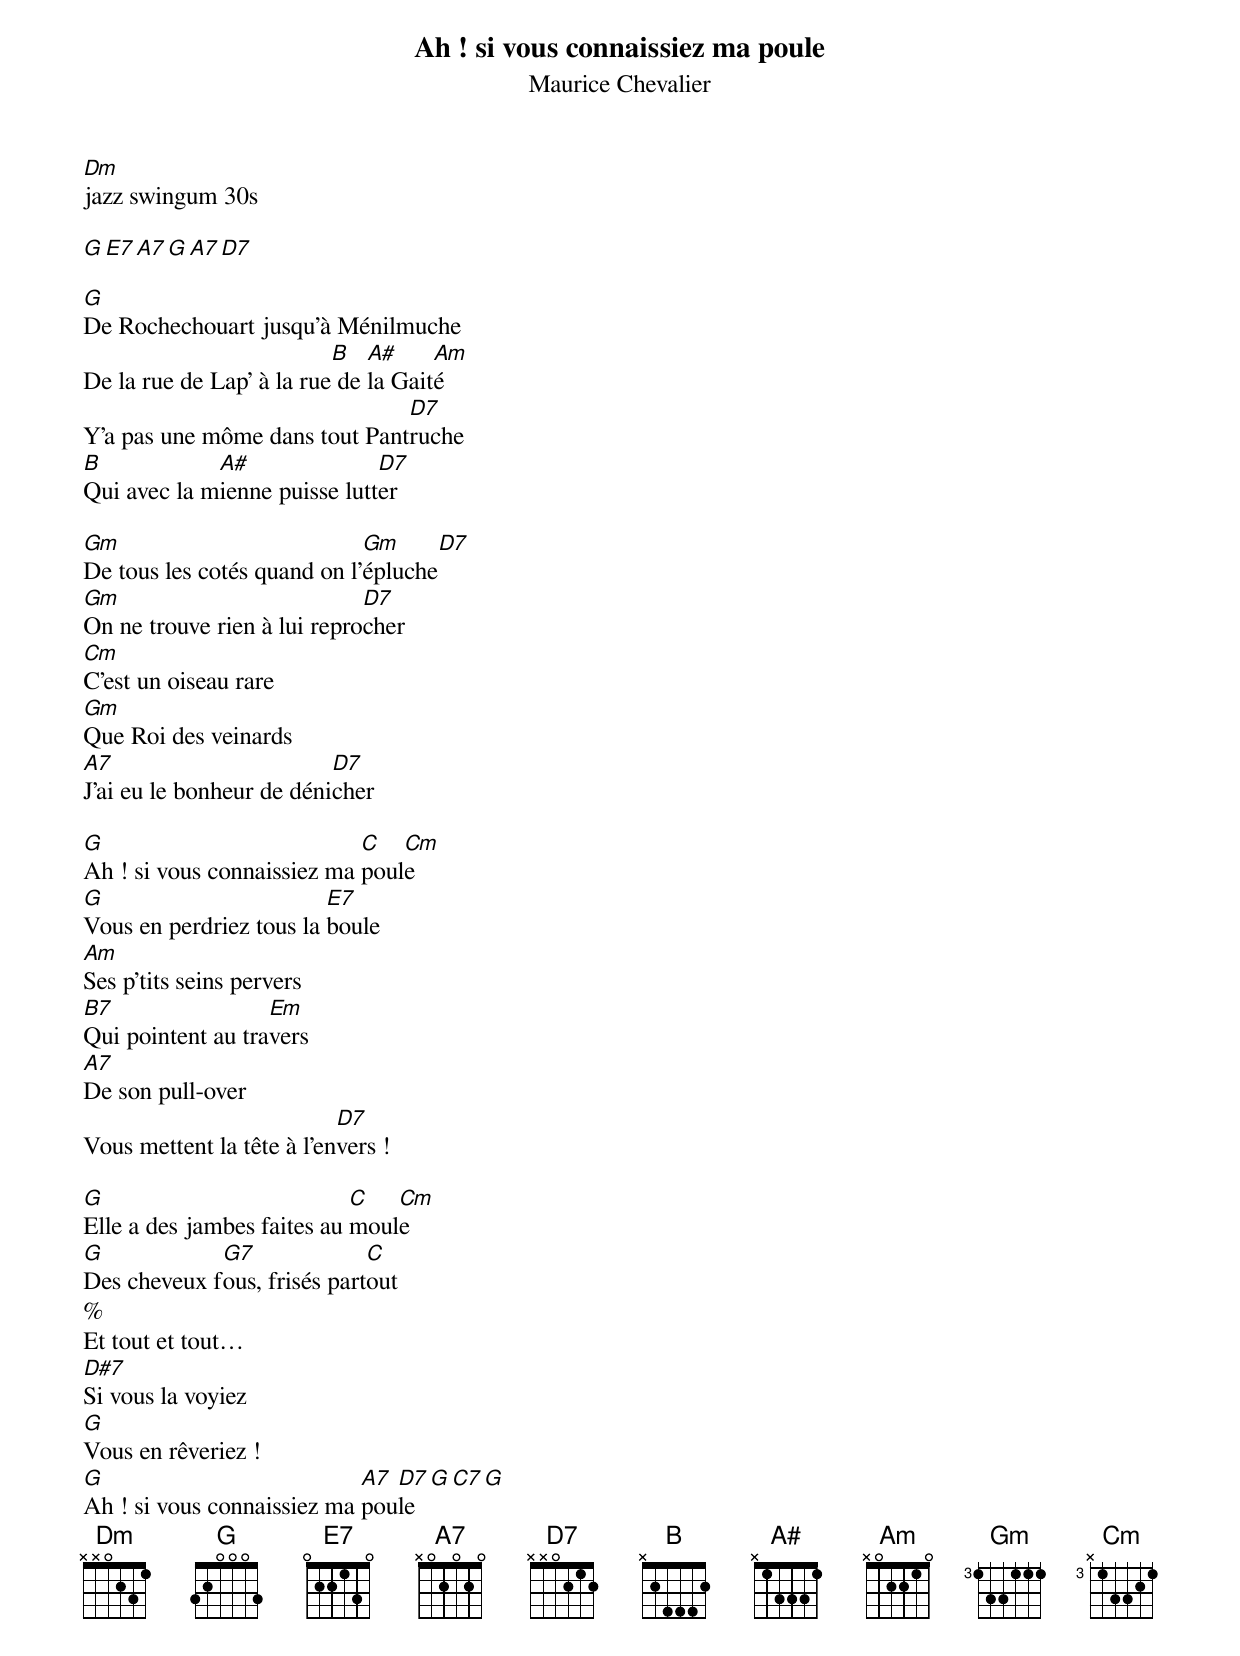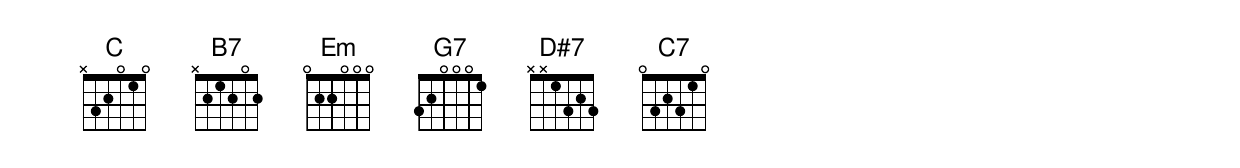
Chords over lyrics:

Ah ! si vous connaissiez ma poule
Maurice Chevalier
Dm
jazz swingum 30s

G   E7   A7      G A7 D7

G
De Rochechouart jusqu'à Ménilmuche
                          B   A#     Am
De la rue de Lap' à la rue de la Gaité
                               D7
Y'a pas une môme dans tout Pantruche
B            A#               D7
Qui avec la mienne puisse lutter

Gm                           Gm     D7
De tous les cotés quand on l'épluche
Gm                           D7
On ne trouve rien à lui reprocher
Cm
C'est un oiseau rare
Gm
Que Roi des veinards
A7                        D7
J'ai eu le bonheur de dénicher

G                           C   Cm
Ah ! si vous connaissiez ma poule
G                        E7
Vous en perdriez tous la boule
Am
Ses p'tits seins pervers
B7                 Em
Qui pointent au travers
A7
De son pull-over
                           D7
Vous mettent la tête à l'envers !

G                           C   Cm
Elle a des jambes faites au moule
G            G7              C
Des cheveux fous, frisés partout
%
Et tout et tout…
D#7
Si vous la voyiez
G
Vous en rêveriez !
G                           A7 D7 G C7 G
Ah ! si vous connaissiez ma poule
